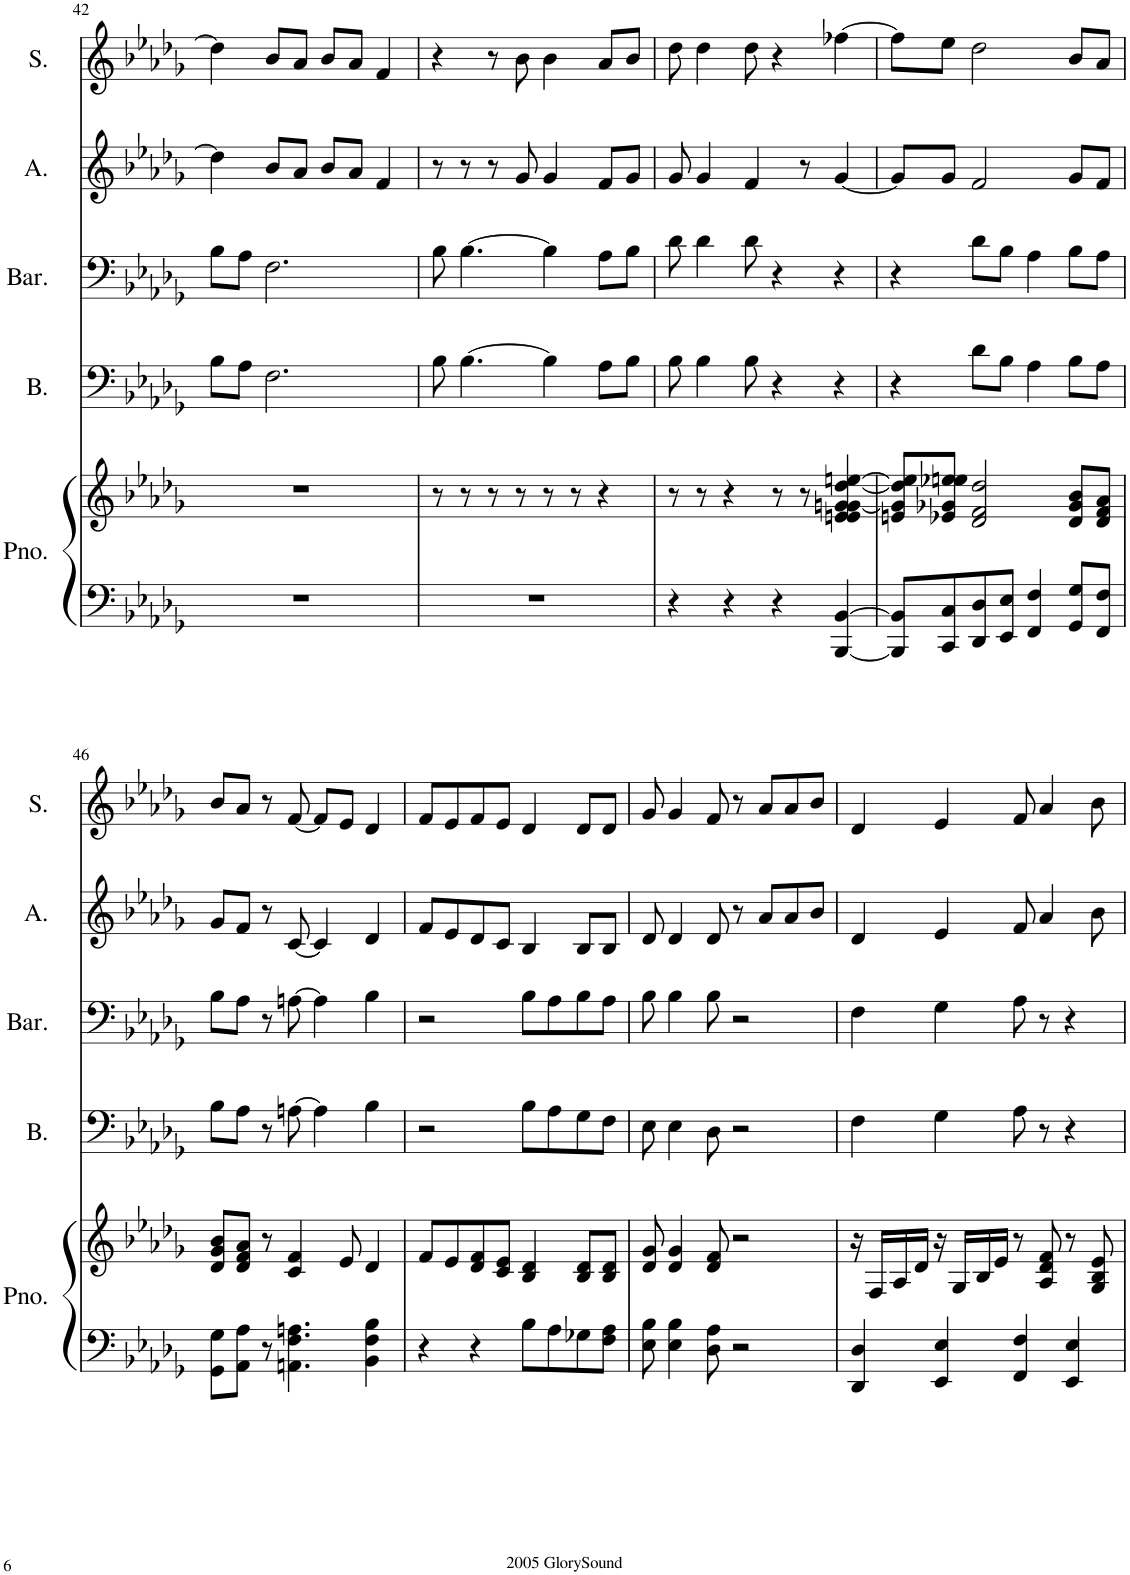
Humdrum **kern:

**kern	**kern	**kern	**kern	**kern	**kern
*part5	*part5	*part4	*part3	*part2	*part1
*staff6	*staff5	*staff4	*staff3	*staff2	*staff1
*I"Piano	*	*I"Bass	*I"Baritone	*I"Alto	*I"Soprano
*I'Pno.	*	*I'B.	*I'Bar.	*I'A.	*I'S.
!!LO:PB:g=z
*clefF4	*clefG2	*clefF4	*clefF4	*clefG2	*clefG2
*k[b-e-a-d-g-]	*k[b-e-a-d-g-]	*k[b-e-a-d-g-]	*k[b-e-a-d-g-]	*k[b-e-a-d-g-]	*k[b-e-a-d-g-]
*M4/4	*M4/4	*M4/4	*M4/4	*M4/4	*M4/4
=42	=42	=42	=42	=42	=42
1r	1r	8B-\L	8B-\L	4dd-\]	4dd-\]
.	.	8A-\J	8A-\J	.	.
.	.	2.F\	2.F\	8b-/L	8b-/L
.	.	.	.	8a-/J	8a-/J
.	.	.	.	8b-/L	8b-/L
.	.	.	.	8a-/J	8a-/J
.	.	.	.	4f/	4f/
=43	=43	=43	=43	=43	=43
1r	8r	8B-\	8B-\	8r	4r
.	8r	[4.B-\	[4.B-\	8r	.
.	8r	.	.	8r	8r
.	8r	.	.	8g-/	8b-\
.	8r	4B-\]	4B-\]	4g-/	4b-\
.	8r	.	.	.	.
.	4r	8A-\L	8A-\L	8f/L	8a-/L
.	.	8B-\J	8B-\J	8g-/J	8b-/J
=44	=44	=44	=44	=44	=44
4r	8r	8B-\	8d-\	8g-/	8dd-\
.	8r	4B-\	4d-\	4g-/	4dd-\
4r	4r	.	.	.	.
.	.	8B-\	8d-\	4f/	8dd-\
4r	8r	4r	4r	.	4r
.	8r	.	.	8r	.
[4BBB-/ [4BB-/	4en/ 4e/ [4gn/ 4g/ [4dd-/ [4een/	4r	4r	[4g-/	[4ff-X\
=45	=45	=45	=45	=45	=45
8BBB-/] 8BB-/]L	8en/ 8g/] 8dd-/] 8ee/]L	4r	4r	8g-/L]	8ff-\L]
8CC/ 8C/	8e-X/ 8g-X/ 8ee-X/ 8een/J	.	.	8g-/J	8ee-\J
8DD-/ 8D-/	2d-/ 2f/ 2dd-/	8d-\L	8d-\L	2f/	2dd-\
8EE-/ 8E-/J	.	8B-\J	8B-\J	.	.
4FF/ 4F/	.	4A-\	4A-\	.	.
8GG-/ 8G-/L	8d-/ 8g-/ 8b-/L	8B-\L	8B-\L	8g-/L	8b-/L
8FF/ 8F/J	8d-/ 8f/ 8a-/J	8A-\J	8A-\J	8f/J	8a-/J
!!LO:LB:g=z
=46	=46	=46	=46	=46	=46
8GG-\ 8G-\L	8d-/ 8g-/ 8b-/L	8B-\L	8B-\L	8g-/L	8b-/L
8AA-\ 8A-\J	8d-/ 8f/ 8a-/J	8A-\J	8A-\J	8f/J	8a-/J
8r	8r	8r	8r	8r	8r
4.AAn\ 4.F\ 4.An\	4c/ 4f/	[8An\	[8An\	[8c/	[8f/
.	.	4A\]	4A\]	4c/]	8f/L]
.	8e-/	.	.	.	8e-/J
4BB-\ 4F\ 4B-\	4d-/	4B-\	4B-\	4d-/	4d-/
=47	=47	=47	=47	=47	=47
4r	8f/L	2r	2r	8f/L	8f/L
.	8e-/	.	.	8e-/	8e-/
4r	8d-/ 8f/	.	.	8d-/	8f/
.	8c/ 8e-/J	.	.	8c/J	8e-/J
8B-\L	4B-/ 4d-/	8B-\L	8B-\L	4B-/	4d-/
8A-\	.	8A-\	8A-\	.	.
8G-X\	8B-/ 8d-/L	8G-\	8B-\	8B-/L	8d-/L
8F\ 8A-\J	8B-/ 8d-/J	8F\J	8A-\J	8B-/J	8d-/J
=48	=48	=48	=48	=48	=48
8E-\ 8B-\	8d-/ 8g-/	8E-\	8B-\	8d-/	8g-/
4E-\ 4B-\	4d-/ 4g-/	4E-\	4B-\	4d-/	4g-/
8D-\ 8A-\	8d-/ 8f/	8D-\	8B-\	8d-/	8f/
2r	2r	2r	2r	8r	8r
.	.	.	.	8a-/L	8a-/L
.	.	.	.	8a-/	8a-/
.	.	.	.	8b-/J	8b-/J
=49	=49	=49	=49	=49	=49
4DD-/ 4D-/	16r	4F\	4F\	4d-/	4d-/
.	16F/LL	.	.	.	.
.	16A-/	.	.	.	.
.	16d-/JJ	.	.	.	.
4EE-/ 4E-/	16r	4G-\	4G-\	4e-/	4e-/
.	16G-/LL	.	.	.	.
.	16B-/	.	.	.	.
.	16e-/JJ	.	.	.	.
4FF/ 4F/	8r	8A-\	8A-\	8f/	8f/
.	8A-/ 8d-/ 8f/	8r	8r	4a-/	4a-/
4EE-/ 4E-/	8r	4r	4r	.	.
.	8G-/ 8B-/ 8e-/	.	.	8b-\	8b-\
=	=	=	=	=	=
*-	*-	*-	*-	*-	*-
